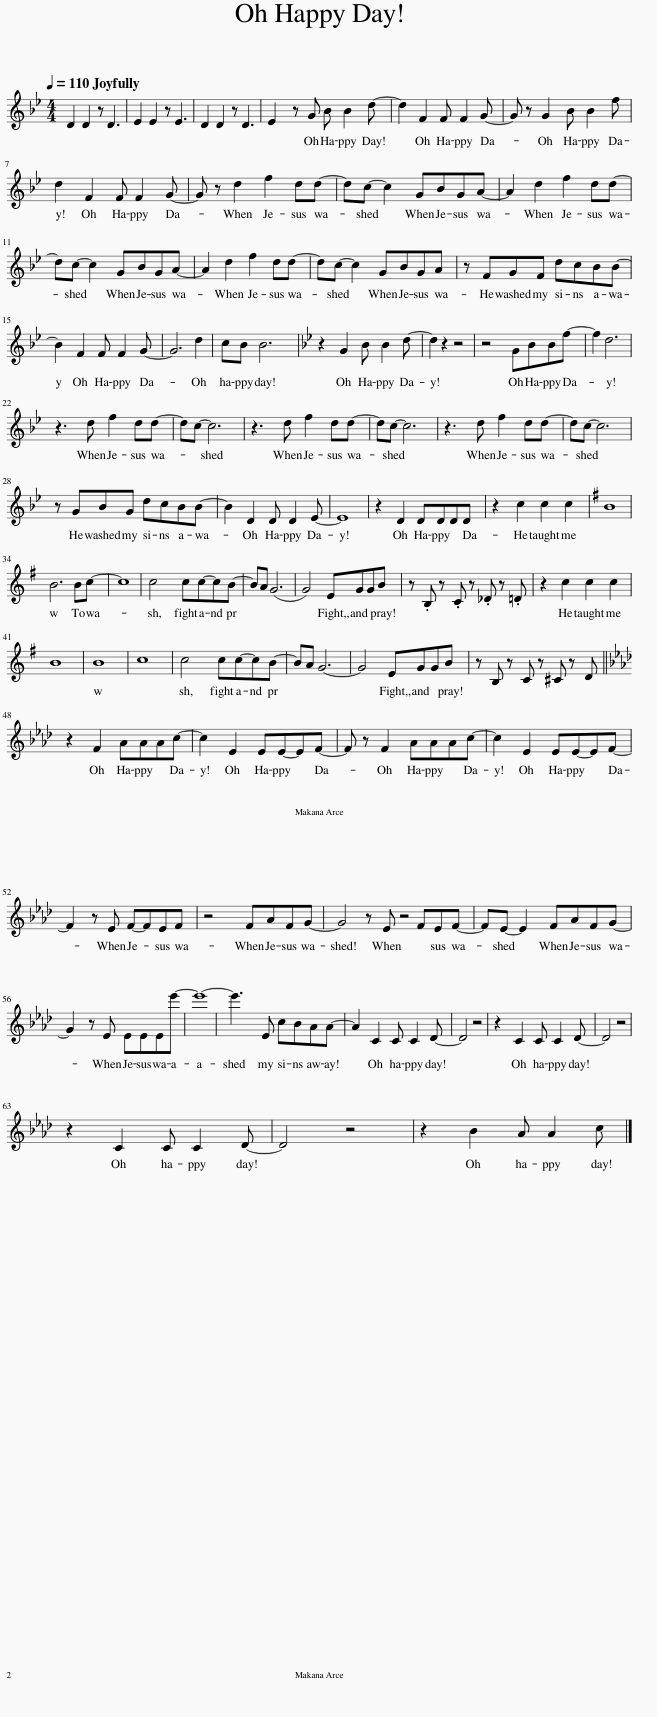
X:1
L:1/8
Q:1/4=110
M:4/4
I:linebreak $
K:Bb
V:1 treble
V:1
 D2 D2 z D3 | E2 E2 z E3 | D2 D2 z D3 | E2 z G B B2 d- | d2 F2 F F2 G- | %5
 G z G2 B B2 f |$ d2 F2 F F2 G- | G z d2 f2 dd- | dc- c2 GBGA- | A2 d2 f2 dd- |$ %10
 dc- c2 GBGA- | A2 d2 f2 dd- | dc- c2 GBGA | z FGF dcBB- |$ B2 F2 F F2 G- | %15
 G6 d2 | cB B6 |[K:Bb] z2 G2 B B2 d- | d2 z2 z4 | z4 GBBf- | %20
 f2 d6 |$ z3 d f2 dd- | dc- c6 | z3 d f2 dd- | dc- c6 | %25
 z3 d f2 dd- | dc- c6 |$ z GBG dcBB- | B2 D2 D D2 E- | E8 | %30
 z2 D2 DDDD | z2 c2 c2 c2 |[K:G] B8 |$ B6 Bc- | c8 | %35
 c4 cc-cB- | BA (G6 | G4) EGGB | z .B, z .C z ._D z .=D | z2 c2 c2 c2 |$ %40
 B8 | B8 | c8 | c4 cc-cB- | BA G6- | %45
 G4 EGGB | z B, z C z ^C z D ||$[K:Ab] z2 F2 AAAc- | c2 E2 EE-EF- | F z F2 AAAc- | %50
 c2 E2 EE-EF- |$ F2 z E F-FEF | z4 FAFG- | [GE]4 z FEF- | FE- E2 FAFG- |$ %55
 G2 z E EEEe'- | e'8- | e'3 E cBAA- | A2 C2 C C2 D- | D4 z4 | %60
 z2 C2 C C2 D- | D4 z4 |$ z2 C2 C C2 D- | D4 z4 | z2 B2 A A2 c |] %65
